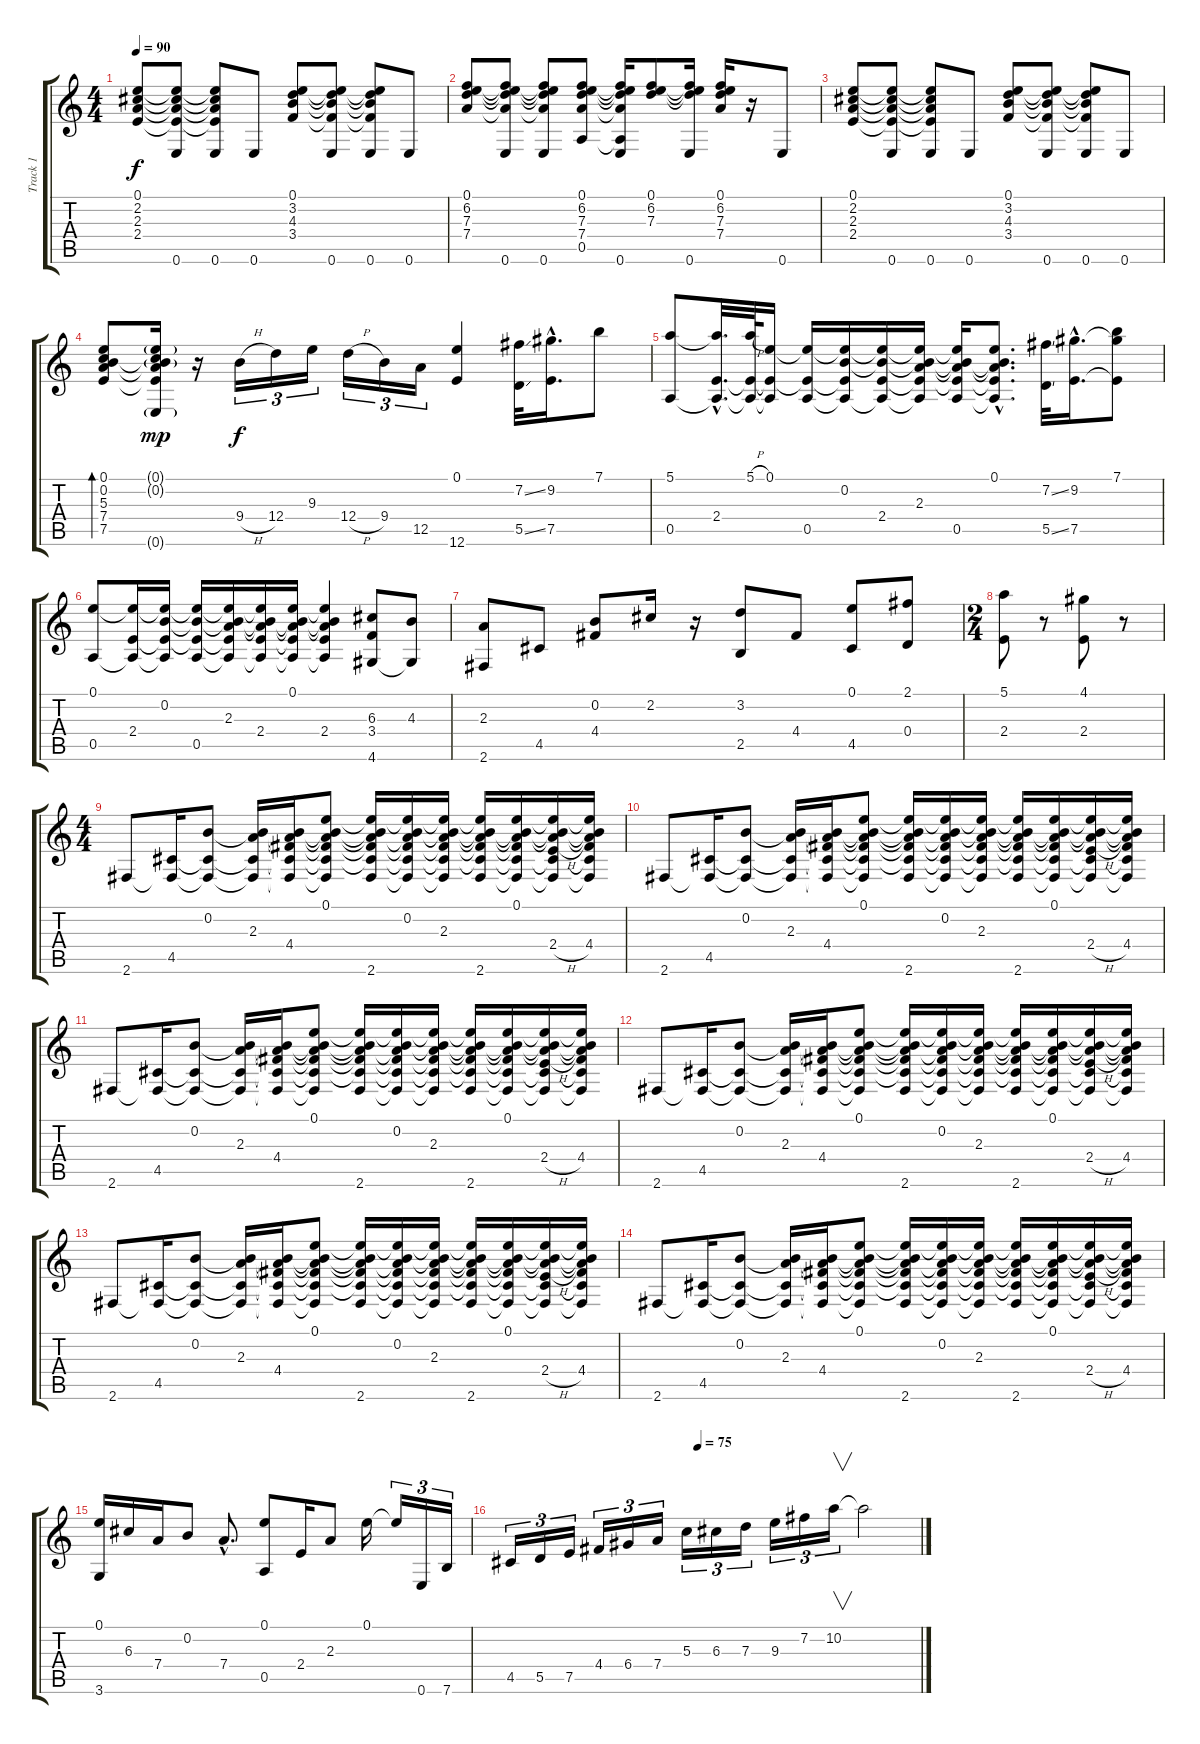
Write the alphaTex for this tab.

\track ("Track 1" "Track 1") {instrument acousticguitarsteel}
\staff {score tabs}
\tuning (E4 B3 G3 D3 A2 E2) {hide}
\ts (4 4)
\tempo 90
\clef g2
\ks c
(0.1 2.2 2.3 2.4).8{dy f} (0.1{t} 2.2{t} 2.3{t} 2.4{t} 0.6).8 (0.1{t} 2.2{t} 2.3{t} 2.4{t} 0.6).8 0.6.8 (0.1 3.2 4.3 3.4).8 (0.1{t} 3.2{t} 4.3{t} 3.4{t} 0.6).8 (0.1{t} 3.2{t} 4.3{t} 3.4{t} 0.6).8 0.6.8 |
(0.1 6.2 7.3 7.4).8 (0.1{t} 6.2{t} 7.3{t} 7.4{t} 0.6).8 (0.1{t} 6.2{t} 7.3{t} 7.4{t} 0.6).8 (0.1 6.2 7.3 7.4 0.5).8 (0.1{t} 6.2{t} 7.3{t} 7.4{t} 0.5{t} 0.6).16 (0.1 6.2 7.3).8 (0.1{t} 6.2{t} 7.3{t} 0.6).16 (0.1 6.2 7.3 7.4).16 r.16 0.6.8 |
(0.1 2.2 2.3 2.4).8 (0.1{t} 2.2{t} 2.3{t} 2.4{t} 0.6).8 (0.1{t} 2.2{t} 2.3{t} 2.4{t} 0.6).8 0.6.8 (0.1 3.2 4.3 3.4).8 (0.1{t} 3.2{t} 4.3{t} 3.4{t} 0.6).8 (0.1{t} 3.2{t} 4.3{t} 3.4{t} 0.6).8 0.6.8 |
(0.1 0.2 5.3 7.4 7.5).8{bd 120} (0.1{g} 0.2{g} 5.3{t} 7.4{t} 7.5{t} 0.6{g}).16{dy mp} r.16 9.4{h}.16{tu (3 2) dy f} 12.4.16{tu (3 2)} 9.3.16{tu (3 2)} 12.4{h}.16{tu (3 2)} 9.4.16{tu (3 2)} 12.5.16{tu (3 2)} (0.1 12.6).4 (7.2{ss} 5.5{ss}).32 (9.2{hac} 7.5{hac}).16{d} 7.1.8 |
(5.1 0.5).8 (5.1{hac t} 2.4{hac} 0.5{hac t}).32{d} (5.1{h} 2.4{t} 0.5{t}).64 (0.1 2.4{t} 0.5{t}).16 (0.1{t} 2.4{t} 0.5).16 (0.1{t} 0.2 2.4{t} 0.5{t}).16 (0.1{t} 0.2{t} 2.4 0.5{t}).16 (0.1{t} 0.2{t} 2.3 2.4{t} 0.5{t}).16 (0.1{t} 0.2{t} 2.3{t} 2.4{t} 0.5).16 (0.1{hac} 0.2{hac t} 2.3{hac t} 2.4{hac t} 0.5{hac t}).8{d} (7.2{ss} 5.5{ss}).32 (9.2{hac} 7.5{hac}).16{d} (7.1 9.2{t} 7.5{t}).8 |
(0.1 0.5).8 (0.1{t} 2.4 0.5{t}).16 (0.1{t} 0.2 2.4{t} 0.5{t}).16 (0.1{t} 0.2{t} 2.4{t} 0.5).16 (0.1{t} 0.2{t} 2.3 2.4{t} 0.5{t}).16 (0.1{t} 0.2{t} 2.3{t} 2.4 0.5{t}).16 (0.1 0.2{t} 2.3{t} 2.4{t} 0.5{t}).16 (0.1{t} 0.2{t} 2.3{t} 2.4 0.5{t}).4 (6.3 3.4 4.6).8 (4.3 4.6{t}).8 |
(2.3 2.6).8 4.5.8 (0.2 4.4).8 2.2.16 r.16 (3.2 2.5).8 4.4.8 (0.1 4.5).8 (2.1 0.4).8 |
\ts (2 4)
(5.1 2.4).8 r.8 (4.1 2.4).8 r.8 |
\ts (4 4)
2.6.8 (4.5 2.6{t}).16 (0.2 4.5{t} 2.6{t}).8 (0.2{t} 2.3 4.5{t} 2.6{t}).16 (0.2{t} 2.3{t} 4.4 4.5{t} 2.6{t}).16 (0.1 0.2{t} 2.3{t} 4.4{t} 4.5{t} 2.6{t}).8 (0.1{t} 0.2{t} 2.3{t} 4.4{t} 4.5{t} 2.6).16 (0.1{t} 0.2 2.3{t} 4.4{t} 4.5{t} 2.6{t}).16 (0.1{t} 0.2{t} 2.3 4.4{t} 4.5{t} 2.6{t}).16 (0.1{t} 0.2{t} 2.3{t} 4.4{t} 4.5{t} 2.6).16 (0.1 0.2{t} 2.3{t} 4.4{t} 4.5{t} 2.6{t}).16 (0.1{t} 0.2{t} 2.3{t} 2.4{h} 4.5{t} 2.6{t}).16 (0.1{t} 0.2{t} 2.3{t} 4.4 4.5{t} 2.6{t}).16 |
2.6.8 (4.5 2.6{t}).16 (0.2 4.5{t} 2.6{t}).8 (0.2{t} 2.3 4.5{t} 2.6{t}).16 (0.2{t} 2.3{t} 4.4 4.5{t} 2.6{t}).16 (0.1 0.2{t} 2.3{t} 4.4{t} 4.5{t} 2.6{t}).8 (0.1{t} 0.2{t} 2.3{t} 4.4{t} 4.5{t} 2.6).16 (0.1{t} 0.2 2.3{t} 4.4{t} 4.5{t} 2.6{t}).16 (0.1{t} 0.2{t} 2.3 4.4{t} 4.5{t} 2.6{t}).16 (0.1{t} 0.2{t} 2.3{t} 4.4{t} 4.5{t} 2.6).16 (0.1 0.2{t} 2.3{t} 4.4{t} 4.5{t} 2.6{t}).16 (0.1{t} 0.2{t} 2.3{t} 2.4{h} 4.5{t} 2.6{t}).16 (0.1{t} 0.2{t} 2.3{t} 4.4 4.5{t} 2.6{t}).16 |
2.6.8 (4.5 2.6{t}).16 (0.2 4.5{t} 2.6{t}).8 (0.2{t} 2.3 4.5{t} 2.6{t}).16 (0.2{t} 2.3{t} 4.4 4.5{t} 2.6{t}).16 (0.1 0.2{t} 2.3{t} 4.4{t} 4.5{t} 2.6{t}).8 (0.1{t} 0.2{t} 2.3{t} 4.4{t} 4.5{t} 2.6).16 (0.1{t} 0.2 2.3{t} 4.4{t} 4.5{t} 2.6{t}).16 (0.1{t} 0.2{t} 2.3 4.4{t} 4.5{t} 2.6{t}).16 (0.1{t} 0.2{t} 2.3{t} 4.4{t} 4.5{t} 2.6).16 (0.1 0.2{t} 2.3{t} 4.4{t} 4.5{t} 2.6{t}).16 (0.1{t} 0.2{t} 2.3{t} 2.4{h} 4.5{t} 2.6{t}).16 (0.1{t} 0.2{t} 2.3{t} 4.4 4.5{t} 2.6{t}).16 |
2.6.8 (4.5 2.6{t}).16 (0.2 4.5{t} 2.6{t}).8 (0.2{t} 2.3 4.5{t} 2.6{t}).16 (0.2{t} 2.3{t} 4.4 4.5{t} 2.6{t}).16 (0.1 0.2{t} 2.3{t} 4.4{t} 4.5{t} 2.6{t}).8 (0.1{t} 0.2{t} 2.3{t} 4.4{t} 4.5{t} 2.6).16 (0.1{t} 0.2 2.3{t} 4.4{t} 4.5{t} 2.6{t}).16 (0.1{t} 0.2{t} 2.3 4.4{t} 4.5{t} 2.6{t}).16 (0.1{t} 0.2{t} 2.3{t} 4.4{t} 4.5{t} 2.6).16 (0.1 0.2{t} 2.3{t} 4.4{t} 4.5{t} 2.6{t}).16 (0.1{t} 0.2{t} 2.3{t} 2.4{h} 4.5{t} 2.6{t}).16 (0.1{t} 0.2{t} 2.3{t} 4.4 4.5{t} 2.6{t}).16 |
2.6.8 (4.5 2.6{t}).16 (0.2 4.5{t} 2.6{t}).8 (0.2{t} 2.3 4.5{t} 2.6{t}).16 (0.2{t} 2.3{t} 4.4 4.5{t} 2.6{t}).16 (0.1 0.2{t} 2.3{t} 4.4{t} 4.5{t} 2.6{t}).8 (0.1{t} 0.2{t} 2.3{t} 4.4{t} 4.5{t} 2.6).16 (0.1{t} 0.2 2.3{t} 4.4{t} 4.5{t} 2.6{t}).16 (0.1{t} 0.2{t} 2.3 4.4{t} 4.5{t} 2.6{t}).16 (0.1{t} 0.2{t} 2.3{t} 4.4{t} 4.5{t} 2.6).16 (0.1 0.2{t} 2.3{t} 4.4{t} 4.5{t} 2.6{t}).16 (0.1{t} 0.2{t} 2.3{t} 2.4{h} 4.5{t} 2.6{t}).16 (0.1{t} 0.2{t} 2.3{t} 4.4 4.5{t} 2.6{t}).16 |
2.6.8 (4.5 2.6{t}).16 (0.2 4.5{t} 2.6{t}).8 (0.2{t} 2.3 4.5{t} 2.6{t}).16 (0.2{t} 2.3{t} 4.4 4.5{t} 2.6{t}).16 (0.1 0.2{t} 2.3{t} 4.4{t} 4.5{t} 2.6{t}).8 (0.1{t} 0.2{t} 2.3{t} 4.4{t} 4.5{t} 2.6).16 (0.1{t} 0.2 2.3{t} 4.4{t} 4.5{t} 2.6{t}).16 (0.1{t} 0.2{t} 2.3 4.4{t} 4.5{t} 2.6{t}).16 (0.1{t} 0.2{t} 2.3{t} 4.4{t} 4.5{t} 2.6).16 (0.1 0.2{t} 2.3{t} 4.4{t} 4.5{t} 2.6{t}).16 (0.1{t} 0.2{t} 2.3{t} 2.4{h} 4.5{t} 2.6{t}).16 (0.1{t} 0.2{t} 2.3{t} 4.4 4.5{t} 2.6{t}).16 |
(0.1 3.6).16 6.3.16 7.4.16 0.2.8 7.4{hac}.8{d} (0.1 0.5).8 2.4.16 2.3.8 0.1.16 0.1{t}.16{tu (3 2)} 0.6.16{tu (3 2)} 7.6.16{tu (3 2)} |
\tempo (75 0.4583333333333333)
4.5.16{tu (3 2)} 5.5.16{tu (3 2)} 7.5.16{tu (3 2)} 4.4.16{tu (3 2)} 6.4.16{tu (3 2)} 7.4.16{tu (3 2)} 5.3.16{tu (3 2)} 6.3.16{tu (3 2)} 7.3.16{tu (3 2)} 9.3.16{tu (3 2)} 7.2.16{tu (3 2)} 10.2.16{v tu (3 2)} 10.2{t}.2
